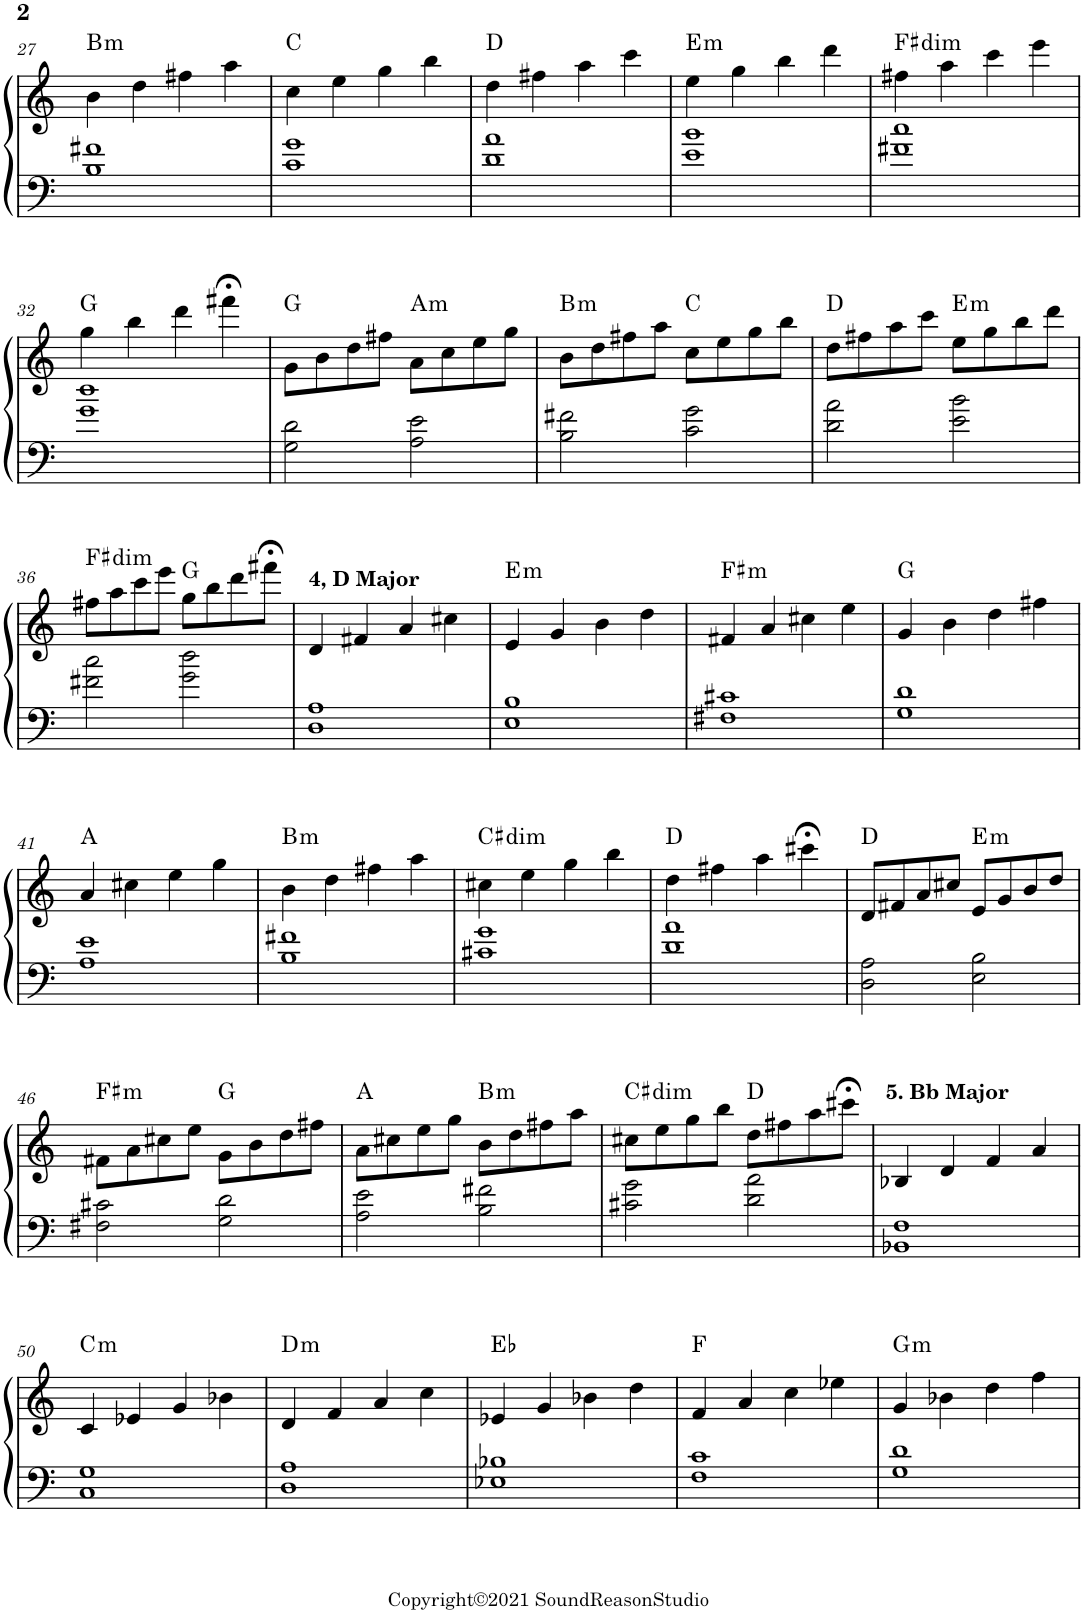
**kern	**kern	**harte
*part1	*part1	*part1
*staff2	*staff1	*
*I"Piano	*	*
*I'Pno.	*	*
!!LO:PB:g=z
*clefF4	*clefG2	*
*k[]	*k[]	*
*M4/4	*M4/4	*
=27	=27	=27
!	!	!LO:H:kt=m
1B 1f#X	4b\	B:min
.	4dd\	.
.	4ff#X\	.
.	4aa\	.
=28	=28	=28
1c 1g	4cc\	C:maj
.	4ee\	.
.	4gg\	.
.	4bb\	.
=29	=29	=29
1d 1a	4dd\	D:maj
.	4ff#X\	.
.	4aa\	.
.	4ccc\	.
=30	=30	=30
!	!	!LO:H:kt=m
1e 1b	4ee\	E:min
.	4gg\	.
.	4bb\	.
.	4ddd\	.
=31	=31	=31
!	!	!LO:H:kt=dim
1f#X 1cc	4ff#X\	F#:dim
.	4aa\	.
.	4ccc\	.
.	4eee\	.
!!LO:LB:g=z
=32	=32	=32
1g 1dd	4gg\	G:maj
.	4bb\	.
.	4ddd\	.
.	4fff#X;<\	.
=33	=33	=33
2G\ 2d\	8g\L	G:maj
.	8b\	.
.	8dd\	.
.	8ff#X\J	.
!	!	!LO:H:kt=m
2A\ 2e\	8a\L	A:min
.	8cc\	.
.	8ee\	.
.	8gg\J	.
=34	=34	=34
!	!	!LO:H:kt=m
2B\ 2f#X\	8b\L	B:min
.	8dd\	.
.	8ff#X\	.
.	8aa\J	.
2c\ 2g\	8cc\L	C:maj
.	8ee\	.
.	8gg\	.
.	8bb\J	.
=35	=35	=35
2d\ 2a\	8dd\L	D:maj
.	8ff#X\	.
.	8aa\	.
.	8ccc\J	.
!	!	!LO:H:kt=m
2e\ 2b\	8ee\L	E:min
.	8gg\	.
.	8bb\	.
.	8ddd\J	.
!!LO:LB:g=z
=36	=36	=36
!	!	!LO:H:kt=dim
2f#X\ 2cc\	8ff#X\L	F#:dim
.	8aa\	.
.	8ccc\	.
.	8eee\J	.
2g\ 2dd\	8gg\L	G:maj
.	8bb\	.
.	8ddd\	.
.	8fff#X;<\J	.
=37	=37	=37
!	!LO:TX:a:B:t=4, D Major	!
1D 1A	4d/	.
.	4f#X/	.
.	4a/	.
.	4cc#X\	.
=38	=38	=38
!	!	!LO:H:kt=m
1E 1B	4e/	E:min
.	4g/	.
.	4b\	.
.	4dd\	.
=39	=39	=39
!	!	!LO:H:kt=m
1F#X 1c#X	4f#X/	F#:min
.	4a/	.
.	4cc#X\	.
.	4ee\	.
=40	=40	=40
1G 1d	4g/	G:maj
.	4b\	.
.	4dd\	.
.	4ff#X\	.
!!LO:LB:g=z
=41	=41	=41
1A 1e	4a/	A:maj
.	4cc#X\	.
.	4ee\	.
.	4gg\	.
=42	=42	=42
!	!	!LO:H:kt=m
1B 1f#X	4b\	B:min
.	4dd\	.
.	4ff#X\	.
.	4aa\	.
=43	=43	=43
!	!	!LO:H:kt=dim
1c#X 1g	4cc#X\	C#:dim
.	4ee\	.
.	4gg\	.
.	4bb\	.
=44	=44	=44
1d 1a	4dd\	D:maj
.	4ff#X\	.
.	4aa\	.
.	4ccc#X;<\	.
=45	=45	=45
2D\ 2A\	8d/L	D:maj
.	8f#X/	.
.	8a/	.
.	8cc#X/J	.
!	!	!LO:H:kt=m
2E\ 2B\	8e/L	E:min
.	8g/	.
.	8b/	.
.	8dd/J	.
!!LO:LB:g=z
=46	=46	=46
!	!	!LO:H:kt=m
2F#X\ 2c#X\	8f#X\L	F#:min
.	8a\	.
.	8cc#X\	.
.	8ee\J	.
2G\ 2d\	8g\L	G:maj
.	8b\	.
.	8dd\	.
.	8ff#X\J	.
=47	=47	=47
2A\ 2e\	8a\L	A:maj
.	8cc#X\	.
.	8ee\	.
.	8gg\J	.
!	!	!LO:H:kt=m
2B\ 2f#X\	8b\L	B:min
.	8dd\	.
.	8ff#X\	.
.	8aa\J	.
=48	=48	=48
!	!	!LO:H:kt=dim
2c#X\ 2g\	8cc#X\L	C#:dim
.	8ee\	.
.	8gg\	.
.	8bb\J	.
2d\ 2a\	8dd\L	D:maj
.	8ff#X\	.
.	8aa\	.
.	8ccc#X;<\J	.
=49	=49	=49
!	!LO:TX:a:B:t=5. Bb Major	!
1BB-X 1F	4B-X/	.
.	4d/	.
.	4f/	.
.	4a/	.
!!LO:LB:g=z
=50	=50	=50
!	!	!LO:H:kt=m
1C 1G	4c/	C:min
.	4e-X/	.
.	4g/	.
.	4b-X\	.
=51	=51	=51
!	!	!LO:H:kt=m
1D 1A	4d/	D:min
.	4f/	.
.	4a/	.
.	4cc\	.
=52	=52	=52
1E-X 1B-X	4e-X/	Eb:maj
.	4g/	.
.	4b-X\	.
.	4dd\	.
=53	=53	=53
1F 1c	4f/	F:maj
.	4a/	.
.	4cc\	.
.	4ee-X\	.
=54	=54	=54
!	!	!LO:H:kt=m
1G 1d	4g/	G:min
.	4b-X\	.
.	4dd\	.
.	4ff\	.
=	=	=
*-	*-	*-
